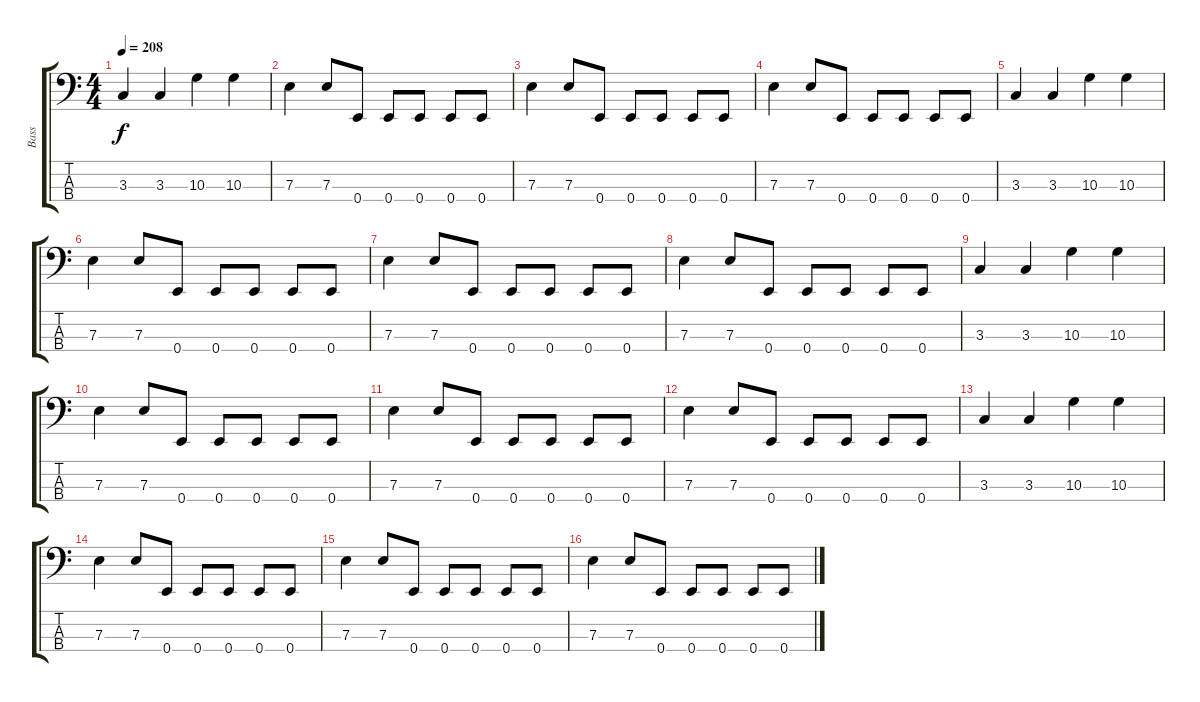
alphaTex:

\track ("Bass" "Bass") {instrument electricbasspick}
\staff {score tabs}
\tuning (G2 D2 A1 E1) {hide}
\ts (4 4)
\tempo 208
\clef f4
\ks c
3.3.4{dy f} 3.3.4 10.3.4 10.3.4 |
7.3.4 7.3.8 0.4.8 0.4.8 0.4.8 0.4.8 0.4.8 |
7.3.4 7.3.8 0.4.8 0.4.8 0.4.8 0.4.8 0.4.8 |
7.3.4 7.3.8 0.4.8 0.4.8 0.4.8 0.4.8 0.4.8 |
3.3.4 3.3.4 10.3.4 10.3.4 |
7.3.4 7.3.8 0.4.8 0.4.8 0.4.8 0.4.8 0.4.8 |
7.3.4 7.3.8 0.4.8 0.4.8 0.4.8 0.4.8 0.4.8 |
7.3.4 7.3.8 0.4.8 0.4.8 0.4.8 0.4.8 0.4.8 |
3.3.4 3.3.4 10.3.4 10.3.4 |
7.3.4 7.3.8 0.4.8 0.4.8 0.4.8 0.4.8 0.4.8 |
7.3.4 7.3.8 0.4.8 0.4.8 0.4.8 0.4.8 0.4.8 |
7.3.4 7.3.8 0.4.8 0.4.8 0.4.8 0.4.8 0.4.8 |
3.3.4 3.3.4 10.3.4 10.3.4 |
7.3.4 7.3.8 0.4.8 0.4.8 0.4.8 0.4.8 0.4.8 |
7.3.4 7.3.8 0.4.8 0.4.8 0.4.8 0.4.8 0.4.8 |
7.3.4 7.3.8 0.4.8 0.4.8 0.4.8 0.4.8 0.4.8
